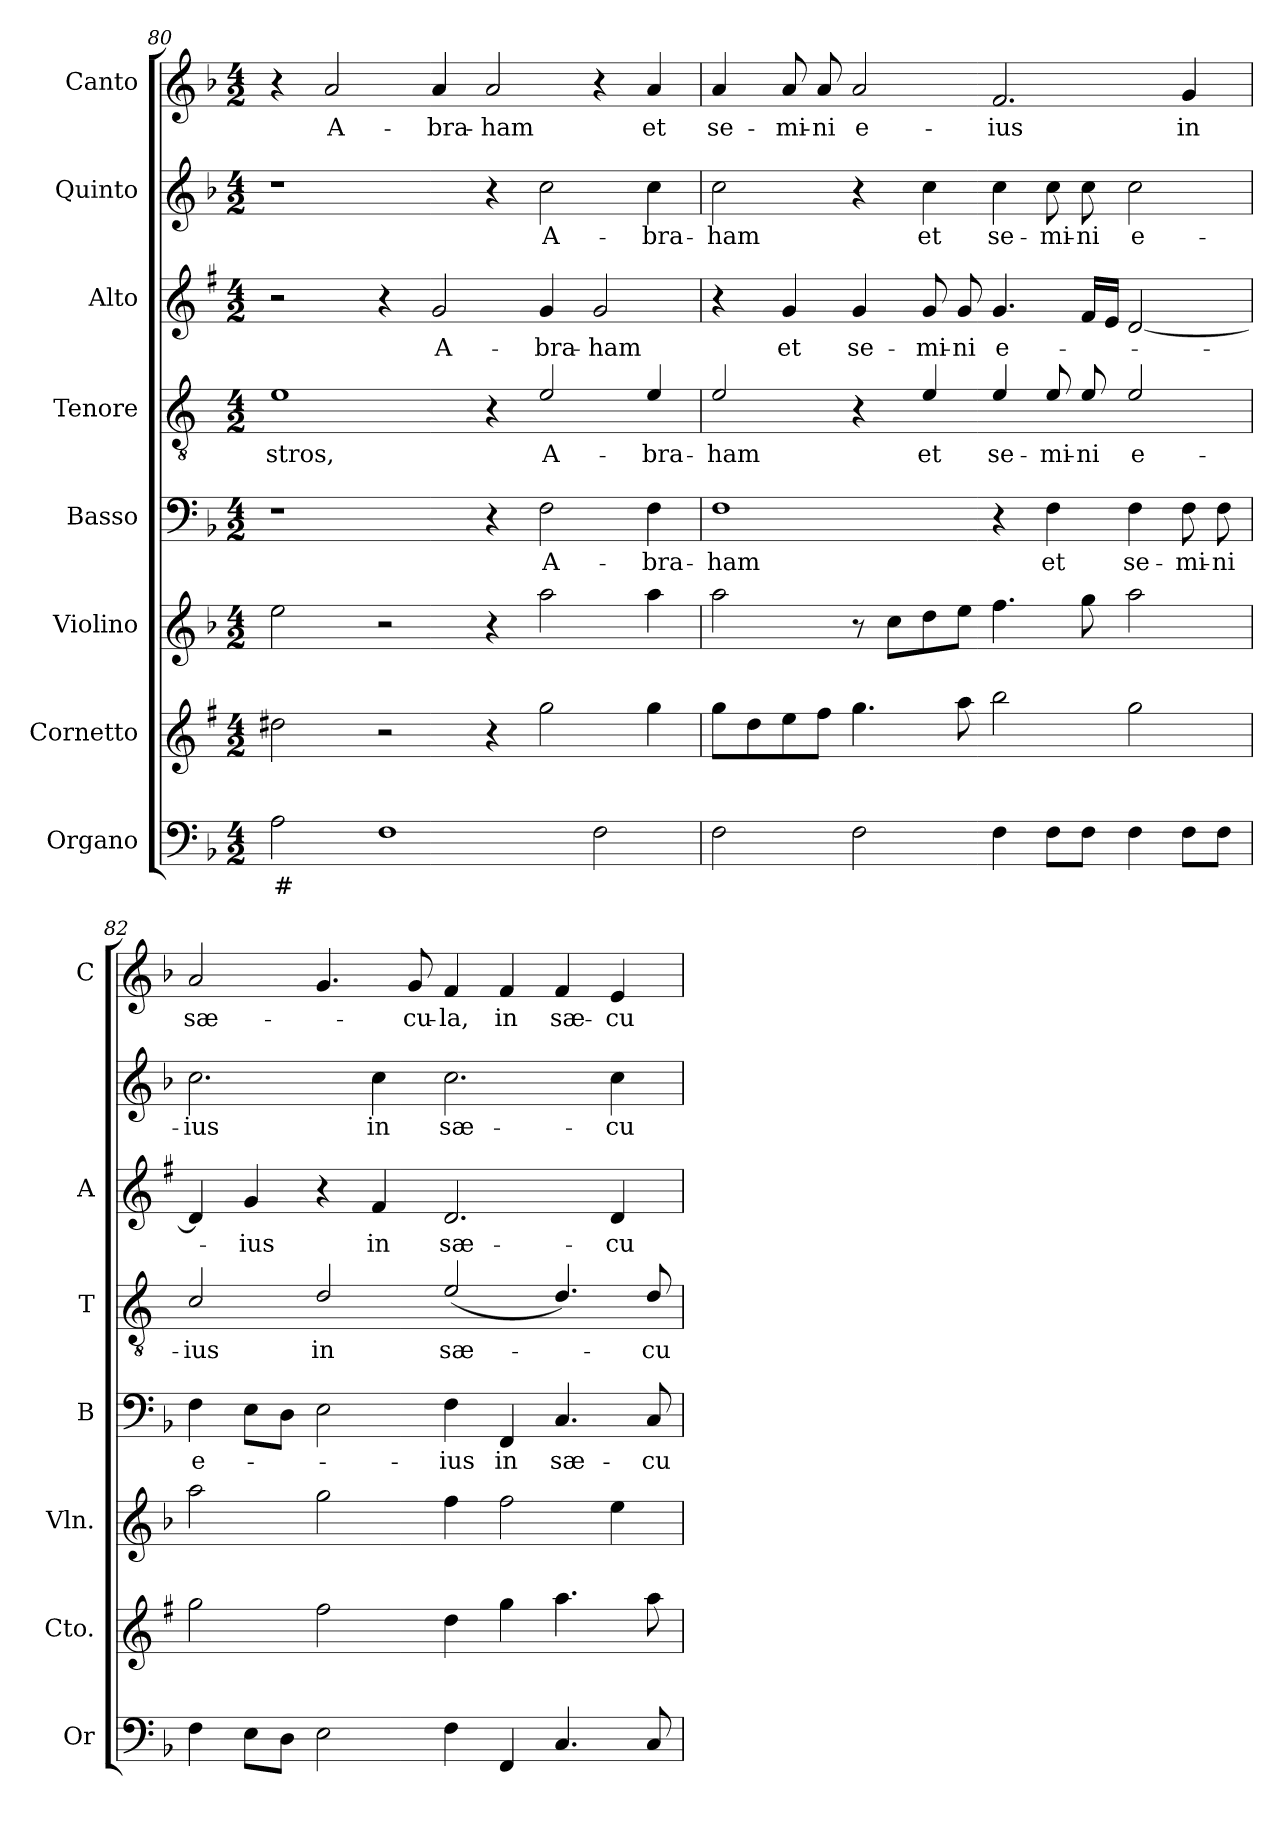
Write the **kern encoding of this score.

**kern	**text	**kern	**kern	**kern	**text	**kern	**text	**kern	**text	**kern	**text	**kern	**text
*part8	*part8	*part7	*part6	*part5	*part5	*part4	*part4	*part3	*part3	*part2	*part2	*part1	*part1
*staff8	*staff8	*staff7	*staff6	*staff5	*staff5	*staff4	*staff4	*staff3	*staff3	*staff2	*staff2	*staff1	*staff1
*I"Organo	*	*I"Cornetto	*I"Violino	*I"Basso	*	*I"Tenore	*	*I"Alto	*	*I"Quinto	*	*I"Canto	*
*I'Or	*	*I'Cto.	*I'Vln.	*I'B	*	*I'T	*	*I'A	*	*	*	*I'C	*
*clefF4	*	*clefG2	*clefG2	*clefF4	*	*clefGv2	*	*clefG2	*	*clefG2	*	*clefG2	*
*	*	*ITrd1c2	*	*	*	*ITrd4c7	*	*ITrd1c2	*	*	*	*	*
*k[b-]	*	*k[b-]	*k[b-]	*k[b-]	*	*k[b-]	*	*k[b-]	*	*k[b-]	*	*k[b-]	*
*F:	*	*F:	*F:	*F:	*	*F:	*	*F:	*	*F:	*	*F:	*
*M4/2	*	*M4/2	*M4/2	*M4/2	*	*M4/2	*	*M4/2	*	*M4/2	*	*M4/2	*
=80	=80	=80	=80	=80	=80	=80	=80	=80	=80	=80	=80	=80	=80
!	!LO:LY:b	!	!	!	!	!	!LO:LY:b	!	!	!	!	!	!
2A\	#	2cc#X\	2ee\	1r	.	1A	-stros,	2r	.	1r	.	4r	.
!	!	!	!	!	!	!	!	!	!	!	!	!	!LO:LY:b
.	.	.	.	.	.	.	.	.	.	.	.	2a/	A-
1F	.	2r	2r	.	.	.	.	4r	.	.	.	.	.
!	!	!	!	!	!	!	!	!	!LO:LY:b	!	!	!	!LO:LY:b
.	.	.	.	.	.	.	.	2f/	A-	.	.	4a/	-bra-
!	!	!	!	!	!	!	!	!	!	!	!	!	!LO:LY:b
.	.	4r	4r	4r	.	4r	.	.	.	4r	.	2a/	-ham
!	!	!	!	!	!LO:LY:b	!	!LO:LY:b	!	!LO:LY:b	!	!LO:LY:b	!	!
.	.	2ff\	2aa\	2F\	A-	2A/	A-	4f/	-bra-	2cc\	A-	.	.
!	!	!	!	!	!	!	!	!	!LO:LY:b	!	!	!	!
2F\	.	.	.	.	.	.	.	2f/	-ham	.	.	4r	.
!	!	!	!	!	!LO:LY:b	!	!LO:LY:b	!	!	!	!LO:LY:b	!	!LO:LY:b
.	.	4ff\	4aa\	4F\	-bra-	4A/	-bra-	.	.	4cc\	-bra-	4a/	et
!!LO:LB:g=z
=81	=81	=81	=81	=81	=81	=81	=81	=81	=81	=81	=81	=81	=81
!	!	!	!	!	!LO:LY:b	!	!LO:LY:b	!	!	!	!LO:LY:b	!	!LO:LY:b
2F\	.	8ff\L	2aa\	1F	-ham	2A/	-ham	4r	.	2cc\	-ham	4a/	se-
.	.	8cc\	.	.	.	.	.	.	.	.	.	.	.
!	!	!	!	!	!	!	!	!	!LO:LY:b	!	!	!	!LO:LY:b
.	.	8dd\	.	.	.	.	.	4f/	et	.	.	8a/	-mi-
!	!	!	!	!	!	!	!	!	!	!	!	!	!LO:LY:b
.	.	8ee\J	.	.	.	.	.	.	.	.	.	8a/	-ni
!	!	!	!	!	!	!	!	!	!LO:LY:b	!	!	!	!LO:LY:b
2F\	.	4.ff\	8r	.	.	4r	.	4f/	se-	4r	.	2a/	e-
.	.	.	8cc\L	.	.	.	.	.	.	.	.	.	.
!	!	!	!	!	!	!	!LO:LY:b	!	!LO:LY:b	!	!LO:LY:b	!	!
.	.	.	8dd\	.	.	4A/	et	8f/	-mi-	4cc\	et	.	.
!	!	!	!	!	!	!	!	!	!LO:LY:b	!	!	!	!
.	.	8gg\	8ee\J	.	.	.	.	8f/	-ni	.	.	.	.
!	!	!	!	!	!	!	!LO:LY:b	!	!LO:LY:b	!	!LO:LY:b	!	!LO:LY:b
4F\	.	2aa\	4.ff\	4r	.	4A/	se-	4.f/	e-	4cc\	se-	2.f/	-ius
!	!	!	!	!	!LO:LY:b	!	!LO:LY:b	!	!	!	!LO:LY:b	!	!
8F\L	.	.	.	4F\	et	8A/	-mi-	.	.	8cc\	-mi-	.	.
!	!	!	!	!	!	!	!LO:LY:b	!	!	!	!LO:LY:b	!	!
8F\J	.	.	8gg\	.	.	8A/	-ni	16e/LL	.	8cc\	-ni	.	.
.	.	.	.	.	.	.	.	16d/JJ	.	.	.	.	.
!	!	!	!	!	!LO:LY:b	!	!LO:LY:b	!	!	!	!LO:LY:b	!	!
4F\	.	2ff\	2aa\	4F\	se-	2A/	e-	[2c/	.	2cc\	e-	.	.
!	!	!	!	!	!LO:LY:b	!	!	!	!	!	!	!	!LO:LY:b
8F\L	.	.	.	8F\	-mi-	.	.	.	.	.	.	4g/	in
!	!	!	!	!	!LO:LY:b	!	!	!	!	!	!	!	!
8F\J	.	.	.	8F\	-ni	.	.	.	.	.	.	.	.
=82	=82	=82	=82	=82	=82	=82	=82	=82	=82	=82	=82	=82	=82
!	!	!	!	!	!LO:LY:b	!	!LO:LY:b	!	!	!	!LO:LY:b	!	!LO:LY:b
4F\	.	2ff\	2aa\	4F\	e-	2F/	-ius	4c/]	.	2.cc\	-ius	2a/	sæ-
!	!	!	!	!	!	!	!	!	!LO:LY:b	!	!	!	!
8E\L	.	.	.	8E\L	.	.	.	4f/	-ius	.	.	.	.
8D\J	.	.	.	8D\J	.	.	.	.	.	.	.	.	.
!	!	!	!	!	!	!	!LO:LY:b	!	!	!	!	!	!
2E\	.	2ee\	2gg\	2E\	.	2G/	in	4r	.	.	.	4.g/	.
!	!	!	!	!	!	!	!	!	!LO:LY:b	!	!LO:LY:b	!	!
.	.	.	.	.	.	.	.	4e/	in	4cc\	in	.	.
!	!	!	!	!	!	!	!	!	!	!	!	!	!LO:LY:b
.	.	.	.	.	.	.	.	.	.	.	.	8g/	-cu-
!	!	!	!	!	!LO:LY:b	!	!LO:LY:b	!	!LO:LY:b	!	!LO:LY:b	!	!LO:LY:b
4F\	.	4cc\	4ff\	4F\	-ius	(<2A/	sæ-	2.c/	sæ-	2.cc\	sæ-	4f/	-la,
!	!	!	!	!	!LO:LY:b	!	!	!	!	!	!	!	!LO:LY:b
4FF/	.	4ff\	2ff\	4FF/	in	.	.	.	.	.	.	4f/	in
!	!	!	!	!	!LO:LY:b	!	!	!	!	!	!	!	!LO:LY:b
4.C/	.	4.gg\	.	4.C/	sæ-	4.G/)	.	.	.	.	.	4f/	sæ-
!	!	!	!	!	!	!	!	!	!LO:LY:b	!	!LO:LY:b	!	!LO:LY:b
.	.	.	4ee\	.	.	.	.	4c/	-cu-	4cc\	-cu-	4e/	-cu-
!	!	!	!	!	!LO:LY:b	!	!LO:LY:b	!	!	!	!	!	!
8C/	.	8gg\	.	8C/	-cu-	8G/	-cu-	.	.	.	.	.	.
=	=	=	=	=	=	=	=	=	=	=	=	=	=
*-	*-	*-	*-	*-	*-	*-	*-	*-	*-	*-	*-	*-	*-
